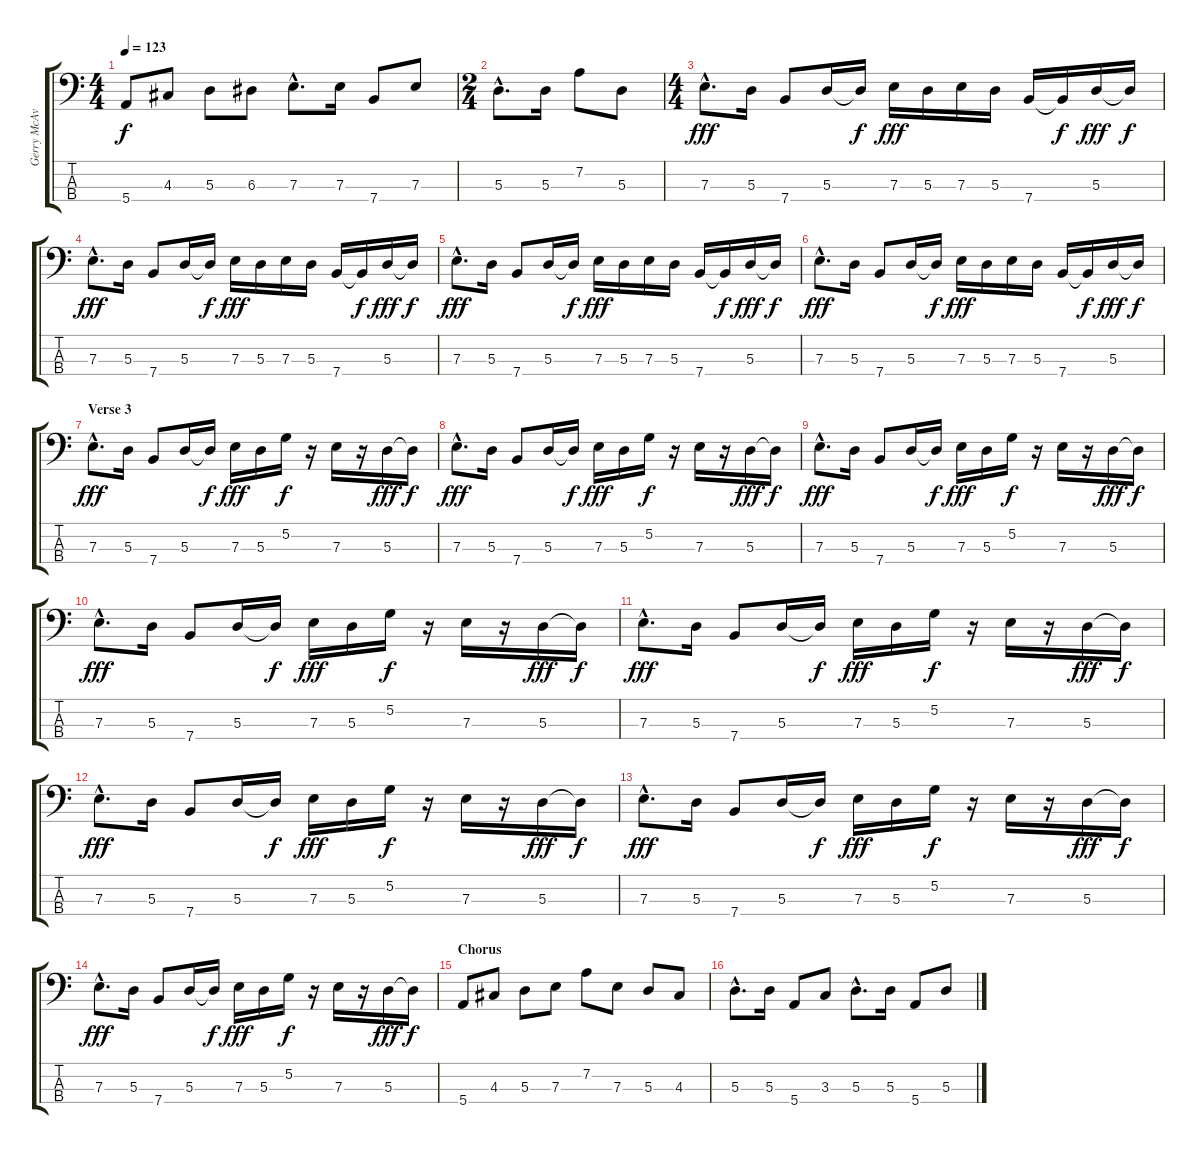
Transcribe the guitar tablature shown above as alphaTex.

\track ("Gerry McAvoy" "Gerry McAv") {instrument electricbasspick}
\staff {score tabs}
\tuning (G2 D2 A1 E1) {hide}
\ts (4 4)
\tempo 123
\clef f4
\ks c
5.4.8{dy f} 4.3.8 5.3.8 6.3.8 7.3{hac}.8{d} 7.3.16 7.4.8 7.3.8 |
\ts (2 4)
5.3{hac}.8{d} 5.3.16 7.2.8 5.3.8 |
\ts (4 4)
7.3{hac}.8{d dy fff} 5.3.16 7.4.8 5.3.16 5.3{t}.16{dy f} 7.3.16{dy fff} 5.3.16 7.3.16 5.3.16 7.4.16 7.4{t}.16{dy f} 5.3.16{dy fff} 5.3{t}.16{dy f} |
7.3{hac}.8{d dy fff} 5.3.16 7.4.8 5.3.16 5.3{t}.16{dy f} 7.3.16{dy fff} 5.3.16 7.3.16 5.3.16 7.4.16 7.4{t}.16{dy f} 5.3.16{dy fff} 5.3{t}.16{dy f} |
7.3{hac}.8{d dy fff} 5.3.16 7.4.8 5.3.16 5.3{t}.16{dy f} 7.3.16{dy fff} 5.3.16 7.3.16 5.3.16 7.4.16 7.4{t}.16{dy f} 5.3.16{dy fff} 5.3{t}.16{dy f} |
7.3{hac}.8{d dy fff} 5.3.16 7.4.8 5.3.16 5.3{t}.16{dy f} 7.3.16{dy fff} 5.3.16 7.3.16 5.3.16 7.4.16 7.4{t}.16{dy f} 5.3.16{dy fff} 5.3{t}.16{dy f} |
\section ("" "Verse 3")
7.3{hac}.8{d dy fff} 5.3.16 7.4.8 5.3.16 5.3{t}.16{dy f} 7.3.16{dy fff} 5.3.16 5.2.16{dy f} r.16 7.3.16 r.16 5.3.16{dy fff} 5.3{t}.16{dy f} |
7.3{hac}.8{d dy fff} 5.3.16 7.4.8 5.3.16 5.3{t}.16{dy f} 7.3.16{dy fff} 5.3.16 5.2.16{dy f} r.16 7.3.16 r.16 5.3.16{dy fff} 5.3{t}.16{dy f} |
7.3{hac}.8{d dy fff} 5.3.16 7.4.8 5.3.16 5.3{t}.16{dy f} 7.3.16{dy fff} 5.3.16 5.2.16{dy f} r.16 7.3.16 r.16 5.3.16{dy fff} 5.3{t}.16{dy f} |
7.3{hac}.8{d dy fff} 5.3.16 7.4.8 5.3.16 5.3{t}.16{dy f} 7.3.16{dy fff} 5.3.16 5.2.16{dy f} r.16 7.3.16 r.16 5.3.16{dy fff} 5.3{t}.16{dy f} |
7.3{hac}.8{d dy fff} 5.3.16 7.4.8 5.3.16 5.3{t}.16{dy f} 7.3.16{dy fff} 5.3.16 5.2.16{dy f} r.16 7.3.16 r.16 5.3.16{dy fff} 5.3{t}.16{dy f} |
7.3{hac}.8{d dy fff} 5.3.16 7.4.8 5.3.16 5.3{t}.16{dy f} 7.3.16{dy fff} 5.3.16 5.2.16{dy f} r.16 7.3.16 r.16 5.3.16{dy fff} 5.3{t}.16{dy f} |
7.3{hac}.8{d dy fff} 5.3.16 7.4.8 5.3.16 5.3{t}.16{dy f} 7.3.16{dy fff} 5.3.16 5.2.16{dy f} r.16 7.3.16 r.16 5.3.16{dy fff} 5.3{t}.16{dy f} |
7.3{hac}.8{d dy fff} 5.3.16 7.4.8 5.3.16 5.3{t}.16{dy f} 7.3.16{dy fff} 5.3.16 5.2.16{dy f} r.16 7.3.16 r.16 5.3.16{dy fff} 5.3{t}.16{dy f} |
\section ("" "Chorus")
5.4.8 4.3.8 5.3.8 7.3.8 7.2.8 7.3.8 5.3.8 4.3.8 |
5.3{hac}.8{d} 5.3.16 5.4.8 3.3.8 5.3{hac}.8{d} 5.3.16 5.4.8 5.3.8
